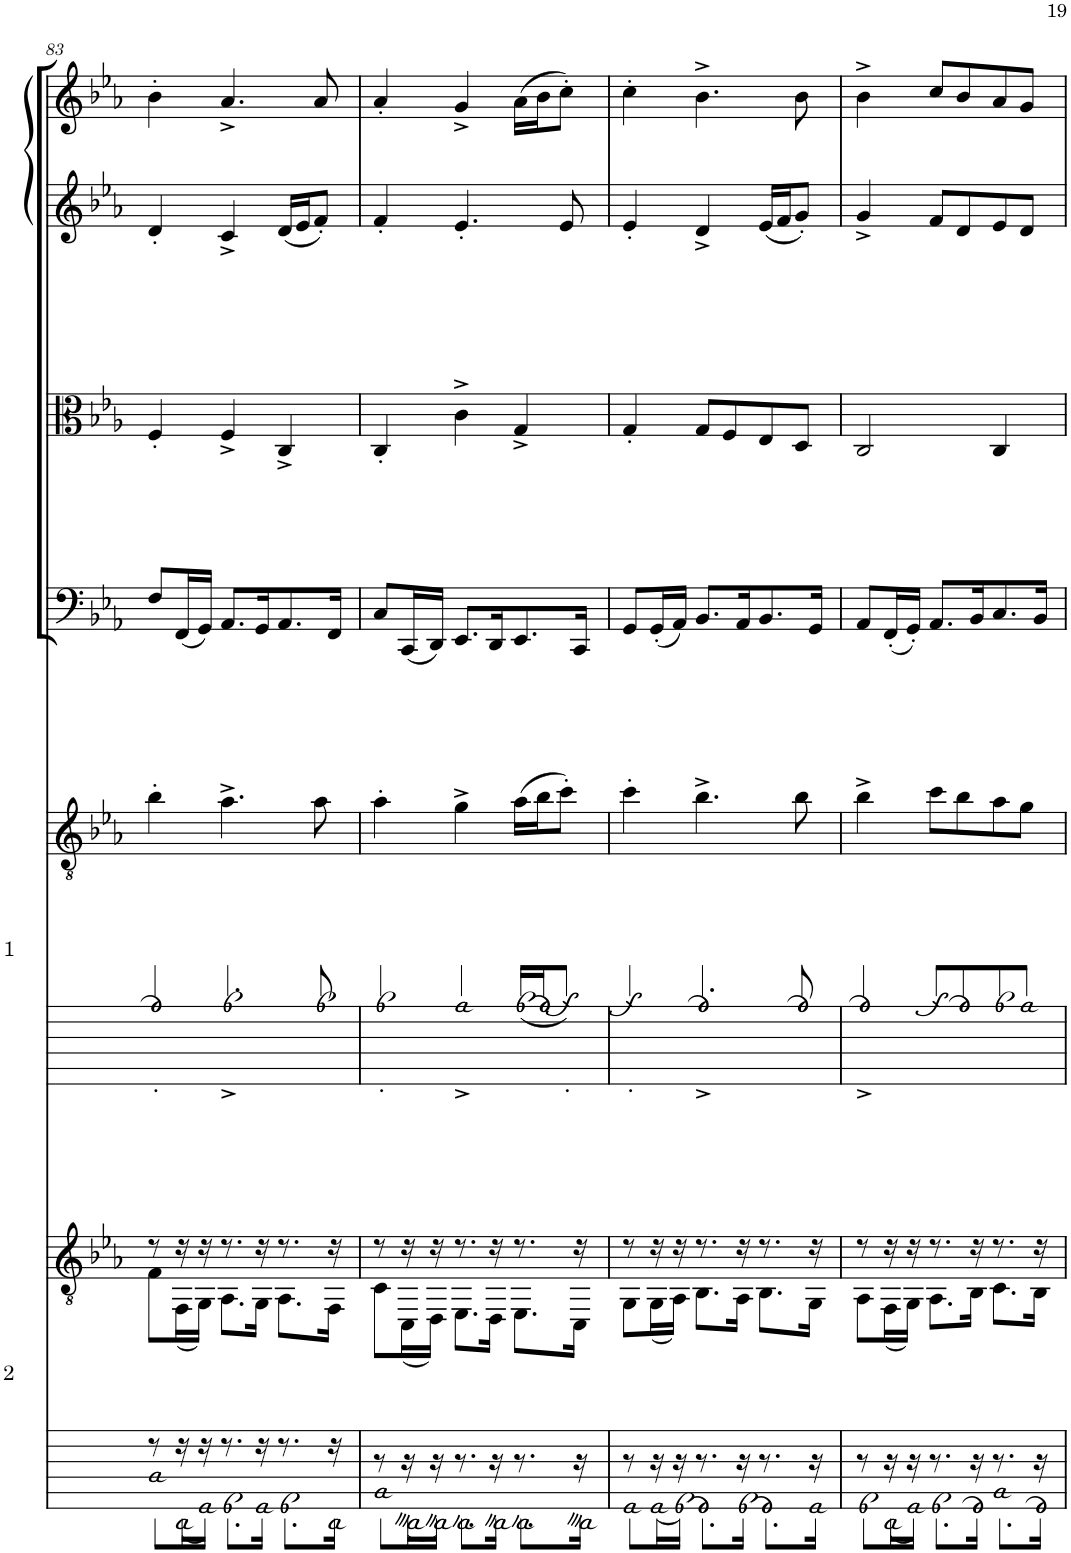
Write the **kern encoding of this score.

**kern	**kern	**kern	**kern	**kern	**kern	**kern	**kern
*part6	*part6	*part5	*part5	*part4	*part3	*part2	*part1
*staff8	*staff7	*staff6	*staff5	*staff4	*staff3	*staff2	*staff1
*I"2	*	*I"1	*	*I"Basso  e Continuo	*I"Viola	*I"Violino 2	*I"Violino 1
*	*	*	*	*	*I'Vla	*I'Vln	*I'Vln
!!LO:PB:g=z
*	*clefGv2	*	*clefGv2	*clefF4	*clefC3	*clefG2	*clefG2
*k[b-e-a-]	*k[b-e-a-]	*k[b-e-a-]	*k[b-e-a-]	*k[b-e-a-]	*k[b-e-a-]	*k[b-e-a-]	*k[b-e-a-]
*M3/4	*M3/4	*M3/4	*M3/4	*M3/4	*M3/4	*M3/4	*M3/4
=83	=83	=83	=83	=83	=83	=83	=83
*^	*^	*	*	*	*	*	*
8r	8F\L	8r	8F\L	4b-'/	4b-'\	8F/L	4F'/	4d'/	4b-'\
16r	16FF\L	16r	(16FF\L	.	.	(16FF/L	.	.	.
16r	16GG\JJ	16r	16GG\JJ)	.	.	16GG/JJ)	.	.	.
8.r	8.AA-\L	8.r	8.AA-\L	4.a-^/	4.a-^\	8.AA-/L	4F^/	4c^/	4.a-^/
16r	16GG\Jk	16r	16GG\Jk	.	.	16GG/K	.	.	.
8.r	8.AA-\L	8.r	8.AA-\L	.	.	8.AA-/	4C^/	(16d/LL	.
.	.	.	.	.	.	.	.	16e-/J	.
.	.	.	.	8a-/	8a-\	.	.	8f'/J)	8a-/
16r	16FF\Jk	16r	16FF\Jk	.	.	16FF/Jk	.	.	.
=84	=84	=84	=84	=84	=84	=84	=84	=84	=84
8r	8C\L	8r	8C\L	4a-'/	4a-'\	8C/L	4C'/	4f'/	4a-'/
16r	16CC\L	16r	(16CC\L	.	.	(16CC/L	.	.	.
16r	16DD\JJ	16r	16DD\JJ)	.	.	16DD/JJ)	.	.	.
8.r	8.EE-\L	8.r	8.EE-\L	4g^/	4g^\	8.EE-/L	4c^\	4.e-'/	4g^/
16r	16DD\Jk	16r	16DD\Jk	.	.	16DD/K	.	.	.
8.r	8.EE-\L	8.r	8.EE-\L	16a-/LL	(16a-\LL	8.EE-/	4G^/	.	(16a-\LL
.	.	.	.	16b-/J	16b-\J	.	.	.	16b-\J
.	.	.	.	8cc'/J	8cc'\J)	.	.	8e-/	8cc'\J)
16r	16CC\Jk	16r	16CC\Jk	.	.	16CC/Jk	.	.	.
=85	=85	=85	=85	=85	=85	=85	=85	=85	=85
8r	8GG\L	8r	8GG\L	4cc'/	4cc'\	8GG/L	4G'/	4e-'/	4cc'\
16r	16GG\L	16r	(16GG\L	.	.	(16GG'/L	.	.	.
16r	16AA-\JJ	16r	16AA-\JJ)	.	.	16AA-/JJ)	.	.	.
8.r	8.BB-\L	8.r	8.BB-\L	4.b-^/	4.b-^\	8.BB-/L	8G/L	4d^/	4.b-^\
.	.	.	.	.	.	.	8F/	.	.
16r	16AA-\Jk	16r	16AA-\Jk	.	.	16AA-/K	.	.	.
8.r	8.BB-\L	8.r	8.BB-\L	.	.	8.BB-/	8E-/	(16e-/LL	.
.	.	.	.	.	.	.	.	16f/J	.
.	.	.	.	8b-/	8b-\	.	8D/J	8g'/J)	8b-\
16r	16GG\Jk	16r	16GG\Jk	.	.	16GG/Jk	.	.	.
=86	=86	=86	=86	=86	=86	=86	=86	=86	=86
8r	8AA-\L	8r	8AA-\L	4b-^/	4b-^\	8AA-/L	2C/	4g^/	4b-^\
16r	16FF\L	16r	(16FF\L	.	.	(16FF'/L	.	.	.
16r	16GG\JJ	16r	16GG\JJ)	.	.	16GG'/JJ)	.	.	.
8.r	8.AA-\L	8.r	8.AA-\L	8cc/L	8cc\L	8.AA-/L	.	8f/L	8cc/L
.	.	.	.	8b-/	8b-\	.	.	8d/	8b-/
16r	16BB-\Jk	16r	16BB-\Jk	.	.	16BB-/K	.	.	.
8.r	8.C\L	8.r	8.C\L	8a-/	8a-\	8.C/	4C/	8e-/	8a-/
.	.	.	.	8g/J	8g\J	.	.	8d/J	8g/J
16r	16BB-\Jk	16r	16BB-\Jk	.	.	16BB-/Jk	.	.	.
*v	*v	*	*	*	*	*	*	*	*
*	*v	*v	*	*	*	*	*	*
=	=	=	=	=	=	=	=
*-	*-	*-	*-	*-	*-	*-	*-
